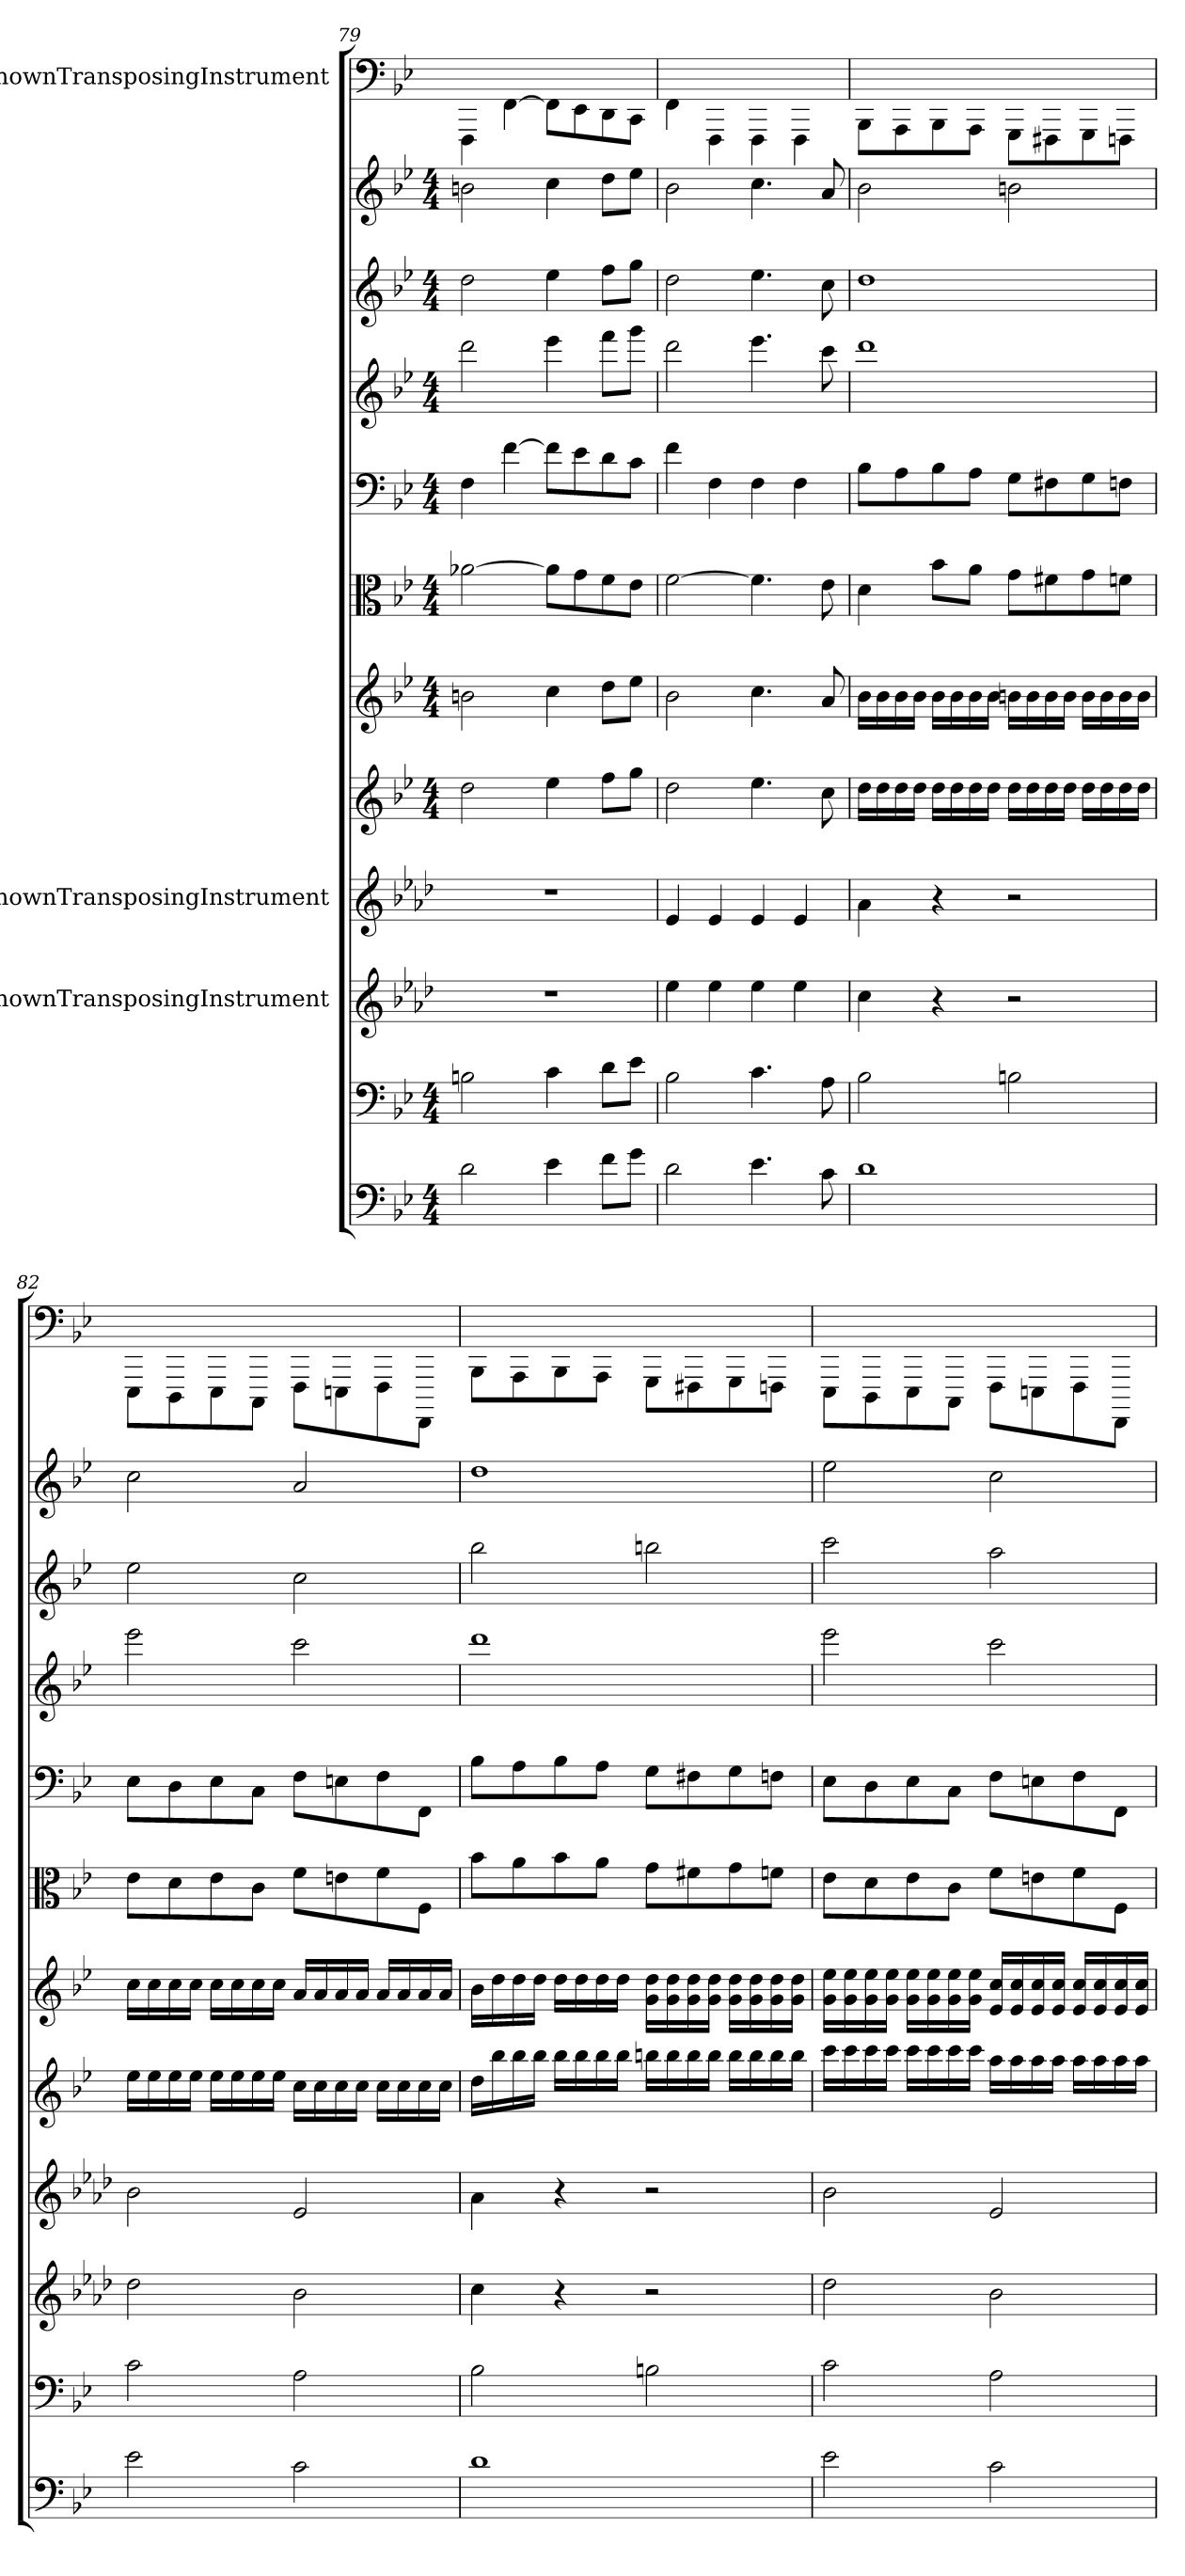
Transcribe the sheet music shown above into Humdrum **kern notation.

**kern	**kern	**kern	**kern	**kern	**kern	**kern	**kern	**kern	**kern	**kern	**kern
*part12	*part11	*part10	*part9	*part8	*part7	*part6	*part5	*part4	*part3	*part2	*part1
*staff12	*staff11	*staff10	*staff9	*staff8	*staff7	*staff6	*staff5	*staff4	*staff3	*staff2	*staff1
*	*	*I"UnknownTransposingInstrument	*I"UnknownTransposingInstrument	*	*	*	*	*	*	*	*I"UnknownTransposingInstrument
*clefF4	*clefF4	*clefG2	*clefG2	*clefG2	*clefG2	*clefC3	*clefF4	*clefG2	*clefG2	*clefG2	*clefF4
*	*	*ITrd-1c-2	*ITrd-1c-2	*	*	*	*	*	*	*	*ITrd-7c-12
*k[b-e-]	*k[b-e-]	*k[b-e-]	*k[b-e-]	*k[b-e-]	*k[b-e-]	*k[b-e-]	*k[b-e-]	*k[b-e-]	*k[b-e-]	*k[b-e-]	*k[b-e-]
*M4/4	*M4/4	*	*	*M4/4	*M4/4	*M4/4	*M4/4	*M4/4	*M4/4	*M4/4	*
=79	=79	=79	=79	=79	=79	=79	=79	=79	=79	=79	=79
2d\	2Bn\	1r	1r	2dd\	2bn\	[2a-X\	4F\	2ddd\	2dd\	2bn\	4FF\
.	.	.	.	.	.	.	[4f\	.	.	.	[4F\
4e-\	4c\	.	.	4ee-\	4cc\	8a-\L]	8f\L]	4eee-\	4ee-\	4cc\	8F\L]
.	.	.	.	.	.	8g\	8e-\	.	.	.	8E-\
8f\L	8d\L	.	.	8ff\L	8dd\L	8f\	8d\	8fff\L	8ff\L	8dd\L	8D\
8g\J	8e-\J	.	.	8gg\J	8ee-\J	8e-\J	8c\J	8ggg\J	8gg\J	8ee-\J	8C\J
=80	=80	=80	=80	=80	=80	=80	=80	=80	=80	=80	=80
2d\	2B-\	4ff\	4f/	2dd\	2b-\	[2f\	4f\	2ddd\	2dd\	2b-\	4F\
.	.	4ff\	4f/	.	.	.	4F\	.	.	.	4FF\
4.e-\	4.c\	4ff\	4f/	4.ee-\	4.cc\	4.f\]	4F\	4.eee-\	4.ee-\	4.cc\	4FF\
.	.	4ff\	4f/	.	.	.	4F\	.	.	.	4FF\
8c\	8A\	.	.	8cc\	8a/	8e-\	.	8ccc\	8cc\	8a/	.
=81	=81	=81	=81	=81	=81	=81	=81	=81	=81	=81	=81
1d\	2B-\	4dd\	4b-\	16dd\LL	16b-\LL	4d\	8B-\L	1ddd\	1dd\	2b-\	8BB-\L
.	.	.	.	16dd\	16b-\	.	.	.	.	.	.
.	.	.	.	16dd\	16b-\	.	8A\	.	.	.	8AA\
.	.	.	.	16dd\JJ	16b-\JJ	.	.	.	.	.	.
.	.	4r	4r	16dd\LL	16b-\LL	8b-\L	8B-\	.	.	.	8BB-\
.	.	.	.	16dd\	16b-\	.	.	.	.	.	.
.	.	.	.	16dd\	16b-\	8a\J	8A\J	.	.	.	8AA\J
.	.	.	.	16dd\JJ	16b-\JJ	.	.	.	.	.	.
.	2Bn\	2r	2r	16dd\LL	16bn\LL	8g\L	8G\L	.	.	2bn\	8GG\L
.	.	.	.	16dd\	16b\	.	.	.	.	.	.
.	.	.	.	16dd\	16b\	8f#X\	8F#X\	.	.	.	8FF#X\
.	.	.	.	16dd\JJ	16b\JJ	.	.	.	.	.	.
.	.	.	.	16dd\LL	16b\LL	8g\	8G\	.	.	.	8GG\
.	.	.	.	16dd\	16b\	.	.	.	.	.	.
.	.	.	.	16dd\	16b\	8fn\J	8Fn\J	.	.	.	8FFn\J
.	.	.	.	16dd\JJ	16b\JJ	.	.	.	.	.	.
=82	=82	=82	=82	=82	=82	=82	=82	=82	=82	=82	=82
2e-\	2c\	2ee-\	2cc\	16ee-\LL	16cc\LL	8e-\L	8E-\L	2eee-\	2ee-\	2cc\	8EE-\L
.	.	.	.	16ee-\	16cc\	.	.	.	.	.	.
.	.	.	.	16ee-\	16cc\	8d\	8D\	.	.	.	8DD\
.	.	.	.	16ee-\JJ	16cc\JJ	.	.	.	.	.	.
.	.	.	.	16ee-\LL	16cc\LL	8e-\	8E-\	.	.	.	8EE-\
.	.	.	.	16ee-\	16cc\	.	.	.	.	.	.
.	.	.	.	16ee-\	16cc\	8c\J	8C\J	.	.	.	8CC\J
.	.	.	.	16ee-\JJ	16cc\JJ	.	.	.	.	.	.
2c\	2A\	2cc\	2f/	16cc\LL	16a/LL	8f\L	8F\L	2ccc\	2cc\	2a/	8FF\L
.	.	.	.	16cc\	16a/	.	.	.	.	.	.
.	.	.	.	16cc\	16a/	8en\	8En\	.	.	.	8EEn\
.	.	.	.	16cc\JJ	16a/JJ	.	.	.	.	.	.
.	.	.	.	16cc\LL	16a/LL	8f\	8F\	.	.	.	8FF\
.	.	.	.	16cc\	16a/	.	.	.	.	.	.
.	.	.	.	16cc\	16a/	8F\J	8FF\J	.	.	.	8FFF\J
.	.	.	.	16cc\JJ	16a/JJ	.	.	.	.	.	.
=83	=83	=83	=83	=83	=83	=83	=83	=83	=83	=83	=83
1d\	2B-\	4dd\	4b-\	16dd\LL	16b-\LL	8b-\L	8B-\L	1ddd\	2bb-\	1dd\	8BB-\L
.	.	.	.	16bb-\	16dd\	.	.	.	.	.	.
.	.	.	.	16bb-\	16dd\	8a\	8A\	.	.	.	8AA\
.	.	.	.	16bb-\JJ	16dd\JJ	.	.	.	.	.	.
.	.	4r	4r	16bb-\LL	16dd\LL	8b-\	8B-\	.	.	.	8BB-\
.	.	.	.	16bb-\	16dd\	.	.	.	.	.	.
.	.	.	.	16bb-\	16dd\	8a\J	8A\J	.	.	.	8AA\J
.	.	.	.	16bb-\JJ	16dd\JJ	.	.	.	.	.	.
.	2Bn\	2r	2r	16bbn\LL	16g\ 16dd\LL	8g\L	8G\L	.	2bbn\	.	8GG\L
.	.	.	.	16bb\	16g\ 16dd\	.	.	.	.	.	.
.	.	.	.	16bb\	16g\ 16dd\	8f#X\	8F#X\	.	.	.	8FF#X\
.	.	.	.	16bb\JJ	16g\ 16dd\JJ	.	.	.	.	.	.
.	.	.	.	16bb\LL	16g\ 16dd\LL	8g\	8G\	.	.	.	8GG\
.	.	.	.	16bb\	16g\ 16dd\	.	.	.	.	.	.
.	.	.	.	16bb\	16g\ 16dd\	8fn\J	8Fn\J	.	.	.	8FFn\J
.	.	.	.	16bb\JJ	16g\ 16dd\JJ	.	.	.	.	.	.
=84	=84	=84	=84	=84	=84	=84	=84	=84	=84	=84	=84
2e-\	2c\	2ee-\	2cc\	16ccc\LL	16g\ 16ee-\LL	8e-\L	8E-\L	2eee-\	2ccc\	2ee-\	8EE-\L
.	.	.	.	16ccc\	16g\ 16ee-\	.	.	.	.	.	.
.	.	.	.	16ccc\	16g\ 16ee-\	8d\	8D\	.	.	.	8DD\
.	.	.	.	16ccc\JJ	16g\ 16ee-\JJ	.	.	.	.	.	.
.	.	.	.	16ccc\LL	16g\ 16ee-\LL	8e-\	8E-\	.	.	.	8EE-\
.	.	.	.	16ccc\	16g\ 16ee-\	.	.	.	.	.	.
.	.	.	.	16ccc\	16g\ 16ee-\	8c\J	8C\J	.	.	.	8CC\J
.	.	.	.	16ccc\JJ	16g\ 16ee-\JJ	.	.	.	.	.	.
2c\	2A\	2cc\	2f/	16aa\LL	16e-/ 16cc/LL	8f\L	8F\L	2ccc\	2aa\	2cc\	8FF\L
.	.	.	.	16aa\	16e-/ 16cc/	.	.	.	.	.	.
.	.	.	.	16aa\	16e-/ 16cc/	8en\	8En\	.	.	.	8EEn\
.	.	.	.	16aa\JJ	16e-/ 16cc/JJ	.	.	.	.	.	.
.	.	.	.	16aa\LL	16e-/ 16cc/LL	8f\	8F\	.	.	.	8FF\
.	.	.	.	16aa\	16e-/ 16cc/	.	.	.	.	.	.
.	.	.	.	16aa\	16e-/ 16cc/	8F\J	8FF\J	.	.	.	8FFF\J
.	.	.	.	16aa\JJ	16e-/ 16cc/JJ	.	.	.	.	.	.
=	=	=	=	=	=	=	=	=	=	=	=
*-	*-	*-	*-	*-	*-	*-	*-	*-	*-	*-	*-
